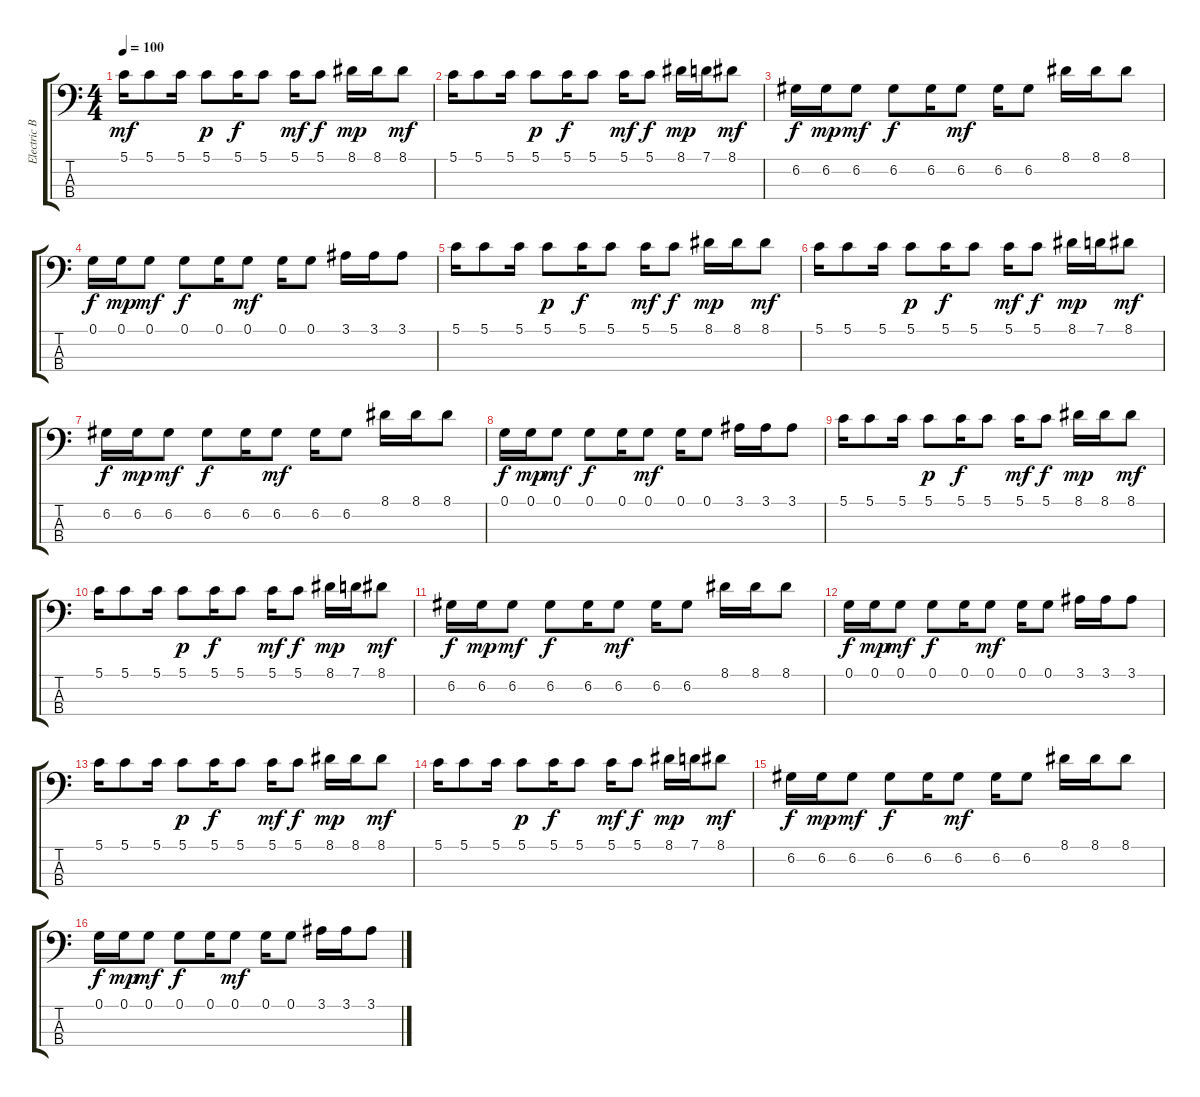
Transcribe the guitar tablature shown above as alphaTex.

\track ("Electric Bass -- Picked" "Electric B") {instrument electricbasspick}
\staff {score tabs}
\tuning (G2 D2 A1 E1) {hide}
\ts (4 4)
\tempo 100
\clef f4
\ks c
5.1.16{dy mf} 5.1.8 5.1.16 5.1.8{dy p} 5.1.16{dy f} 5.1.8 5.1.16{dy mf} 5.1.8{dy f} 8.1.16{dy mp} 8.1.16 8.1.8{dy mf} |
5.1.16 5.1.8 5.1.16 5.1.8{dy p} 5.1.16{dy f} 5.1.8 5.1.16{dy mf} 5.1.8{dy f} 8.1.16{dy mp} 7.1.16 8.1.8{dy mf} |
6.2.16{dy f} 6.2.16{dy mp} 6.2.8{dy mf} 6.2.8{dy f} 6.2.16 6.2.8{dy mf} 6.2.16 6.2.8 8.1.16 8.1.16 8.1.8 |
0.1.16{dy f} 0.1.16{dy mp} 0.1.8{dy mf} 0.1.8{dy f} 0.1.16 0.1.8{dy mf} 0.1.16 0.1.8 3.1.16 3.1.16 3.1.8 |
5.1.16 5.1.8 5.1.16 5.1.8{dy p} 5.1.16{dy f} 5.1.8 5.1.16{dy mf} 5.1.8{dy f} 8.1.16{dy mp} 8.1.16 8.1.8{dy mf} |
5.1.16 5.1.8 5.1.16 5.1.8{dy p} 5.1.16{dy f} 5.1.8 5.1.16{dy mf} 5.1.8{dy f} 8.1.16{dy mp} 7.1.16 8.1.8{dy mf} |
6.2.16{dy f} 6.2.16{dy mp} 6.2.8{dy mf} 6.2.8{dy f} 6.2.16 6.2.8{dy mf} 6.2.16 6.2.8 8.1.16 8.1.16 8.1.8 |
0.1.16{dy f} 0.1.16{dy mp} 0.1.8{dy mf} 0.1.8{dy f} 0.1.16 0.1.8{dy mf} 0.1.16 0.1.8 3.1.16 3.1.16 3.1.8 |
5.1.16 5.1.8 5.1.16 5.1.8{dy p} 5.1.16{dy f} 5.1.8 5.1.16{dy mf} 5.1.8{dy f} 8.1.16{dy mp} 8.1.16 8.1.8{dy mf} |
5.1.16 5.1.8 5.1.16 5.1.8{dy p} 5.1.16{dy f} 5.1.8 5.1.16{dy mf} 5.1.8{dy f} 8.1.16{dy mp} 7.1.16 8.1.8{dy mf} |
6.2.16{dy f} 6.2.16{dy mp} 6.2.8{dy mf} 6.2.8{dy f} 6.2.16 6.2.8{dy mf} 6.2.16 6.2.8 8.1.16 8.1.16 8.1.8 |
0.1.16{dy f} 0.1.16{dy mp} 0.1.8{dy mf} 0.1.8{dy f} 0.1.16 0.1.8{dy mf} 0.1.16 0.1.8 3.1.16 3.1.16 3.1.8 |
5.1.16 5.1.8 5.1.16 5.1.8{dy p} 5.1.16{dy f} 5.1.8 5.1.16{dy mf} 5.1.8{dy f} 8.1.16{dy mp} 8.1.16 8.1.8{dy mf} |
5.1.16 5.1.8 5.1.16 5.1.8{dy p} 5.1.16{dy f} 5.1.8 5.1.16{dy mf} 5.1.8{dy f} 8.1.16{dy mp} 7.1.16 8.1.8{dy mf} |
6.2.16{dy f} 6.2.16{dy mp} 6.2.8{dy mf} 6.2.8{dy f} 6.2.16 6.2.8{dy mf} 6.2.16 6.2.8 8.1.16 8.1.16 8.1.8 |
0.1.16{dy f} 0.1.16{dy mp} 0.1.8{dy mf} 0.1.8{dy f} 0.1.16 0.1.8{dy mf} 0.1.16 0.1.8 3.1.16 3.1.16 3.1.8
